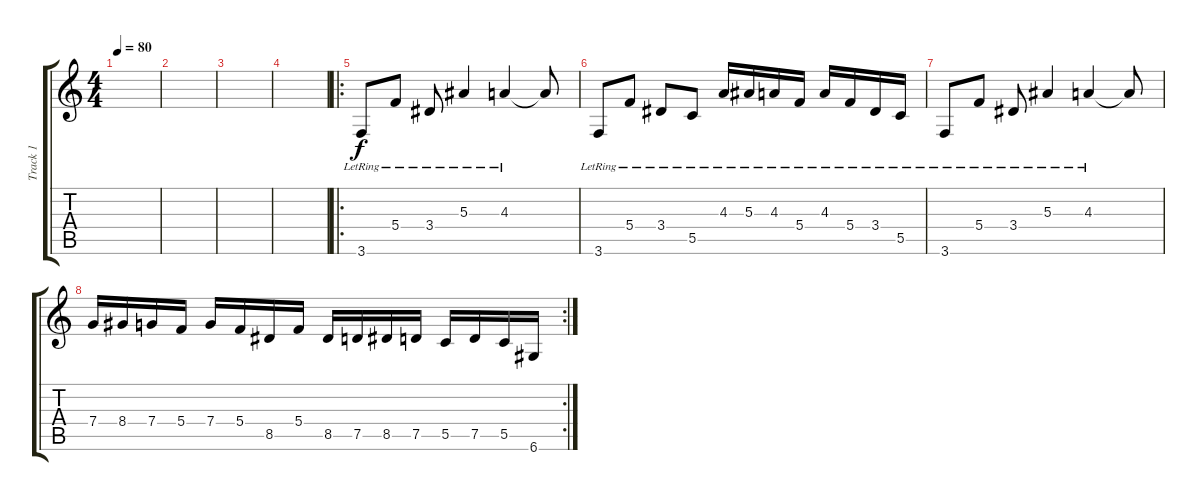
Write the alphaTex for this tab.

\track ("Track 1" "Track 1") {instrument electricguitarjazz}
\staff {score tabs}
\tuning (D4 A3 F3 C3 G2 D2) {hide}
\ts (4 4)
\tempo 80
\clef g2
\ks c
|
|
|
|
\ro
3.6{lr}.8 5.4{lr}.8 3.4{lr}.8 5.3{lr}.4 4.3{lr}.4 4.3{t}.8 |
3.6{lr}.8 5.4{lr}.8 3.4{lr}.8 5.5{lr}.8 4.3{lr}.16 5.3{lr}.16 4.3{lr}.16 5.4{lr}.16 4.3{lr}.16 5.4{lr}.16 3.4{lr}.16 5.5{lr}.16 |
3.6{lr}.8 5.4{lr}.8 3.4{lr}.8 5.3{lr}.4 4.3{lr}.4 4.3{t}.8 |
\rc 2
7.4.16 8.4.16 7.4.16 5.4.16 7.4.16 5.4.16 8.5.16 5.4.16 8.5.16 7.5.16 8.5.16 7.5.16 5.5.16 7.5.16 5.5.16 6.6.16
